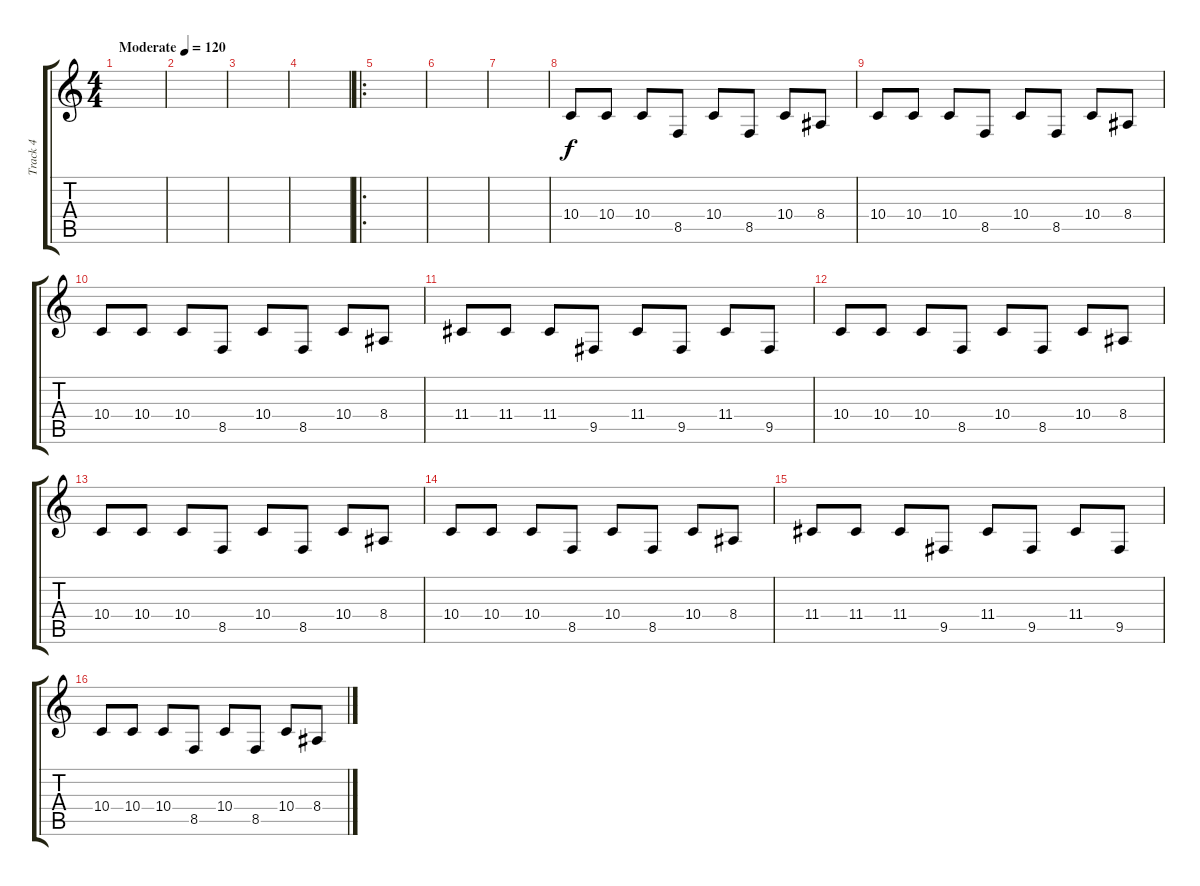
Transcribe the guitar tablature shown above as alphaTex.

\track ("Track 4" "Track 4") {instrument vibraphone}
\staff {score tabs}
\tuning (E4 B3 G3 D3 A2 E2) {hide}
\ts (4 4)
\tempo (120 "Moderate")
\clef g2
\ks c
|
|
|
|
\ro
|
|
|
10.4.8 10.4.8 10.4.8 8.5.8 10.4.8 8.5.8 10.4.8 8.4.8 |
10.4.8 10.4.8 10.4.8 8.5.8 10.4.8 8.5.8 10.4.8 8.4.8 |
10.4.8 10.4.8 10.4.8 8.5.8 10.4.8 8.5.8 10.4.8 8.4.8 |
11.4.8 11.4.8 11.4.8 9.5.8 11.4.8 9.5.8 11.4.8 9.5.8 |
10.4.8 10.4.8 10.4.8 8.5.8 10.4.8 8.5.8 10.4.8 8.4.8 |
10.4.8 10.4.8 10.4.8 8.5.8 10.4.8 8.5.8 10.4.8 8.4.8 |
10.4.8 10.4.8 10.4.8 8.5.8 10.4.8 8.5.8 10.4.8 8.4.8 |
11.4.8 11.4.8 11.4.8 9.5.8 11.4.8 9.5.8 11.4.8 9.5.8 |
10.4.8 10.4.8 10.4.8 8.5.8 10.4.8 8.5.8 10.4.8 8.4.8
